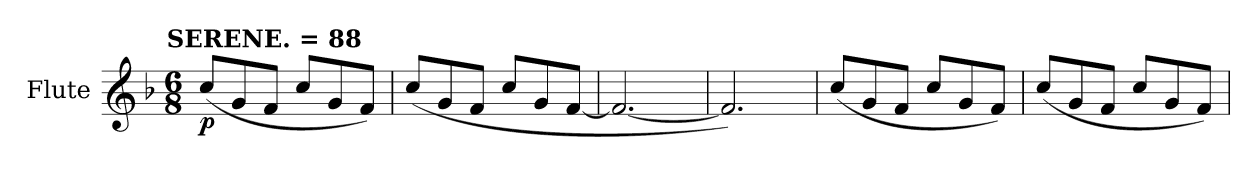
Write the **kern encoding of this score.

**kern	**dynam
*part1	*part1
*staff1	*staff1
*I"Flute	*
*I'Fl.	*
*clefG2	*
*k[b-]	*
!!LO:TX:omd:t=SERENE. = 88
*M6/8	*
*MM132	*
=1	=1
!	!LO:DY:b
(<8cc/L	p
8g/	.
8f/J	.
8cc/L	.
8g/	.
8f/J)	.
=2	=2
(<8cc/L	.
8g/	.
8f/J	.
8cc/L	.
8g/	.
[8f/J	.
=3	=3
2.f/_	.
=4	=4
2.f/])	.
=5	=5
(<8cc/L	.
8g/	.
8f/J	.
8cc/L	.
8g/	.
8f/J)	.
=6	=6
(<8cc/L	.
8g/	.
8f/J	.
8cc/L	.
8g/	.
8f/J)	.
=	=
*-	*-
